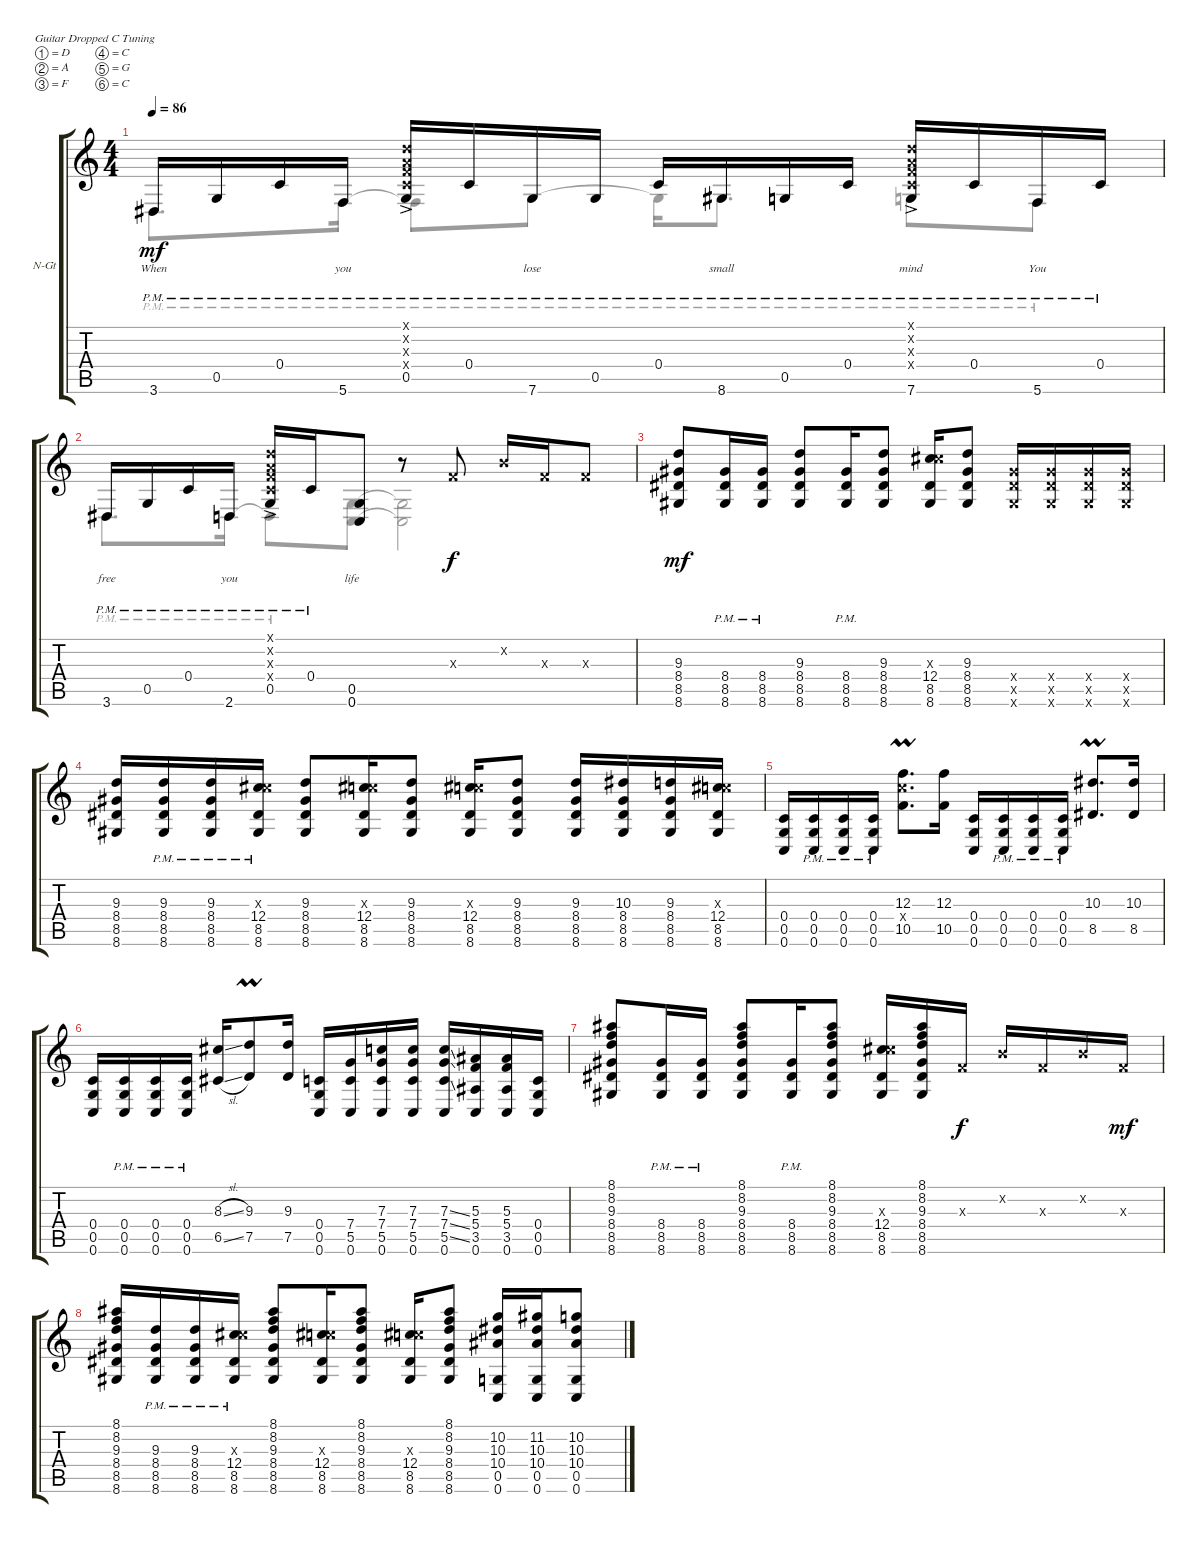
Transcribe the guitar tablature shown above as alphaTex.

\defaultSystemsLayout 4
\bracketExtendMode groupsimilarinstruments
\firstSystemTrackNameOrientation horizontal
\otherSystemsTrackNameOrientation horizontal
\track ("Nylon Guitar" "N-Gt") {instrument acousticguitarnylon}
\staff {score tabs}
\tuning (D4 A3 F3 C3 G2 C2)
\voice
\ts (4 4)
\tempo 86
\clef g2
\scale
0.478525
\ks c
3.6{pm}.16{lyrics (0 "When") lyrics (1 "") lyrics (2 "") lyrics (3 "") lyrics (4 "") dy mf} 0.5{pm}.16{lyrics (0 "") lyrics (1 "") lyrics (2 "") lyrics (3 "") lyrics (4 "")} 0.4{pm}.16{lyrics (0 "") lyrics (1 "") lyrics (2 "") lyrics (3 "") lyrics (4 "")} 5.6{pm}.16{lyrics (0 "you") lyrics (1 "") lyrics (2 "") lyrics (3 "") lyrics (4 "")} (0.5{pm} 0.4{ac x} 0.3{x} 0.2{x} 0.1{x}).16{lyrics (0 "") lyrics (1 "") lyrics (2 "") lyrics (3 "") lyrics (4 "")} 0.4{pm}.16{lyrics (0 "") lyrics (1 "") lyrics (2 "") lyrics (3 "") lyrics (4 "")} 7.6{pm}.16{lyrics (0 "lose") lyrics (1 "") lyrics (2 "") lyrics (3 "") lyrics (4 "")} 0.5{pm}.16{lyrics (0 "") lyrics (1 "") lyrics (2 "") lyrics (3 "") lyrics (4 "")} 0.4{pm}.16{lyrics (0 "") lyrics (1 "") lyrics (2 "") lyrics (3 "") lyrics (4 "")} 8.6{pm}.16{lyrics (0 "small") lyrics (1 "") lyrics (2 "") lyrics (3 "") lyrics (4 "")} 0.5{pm}.16{lyrics (0 "") lyrics (1 "") lyrics (2 "") lyrics (3 "") lyrics (4 "")} 0.4{pm}.16{lyrics (0 "") lyrics (1 "") lyrics (2 "") lyrics (3 "") lyrics (4 "")} (7.6{pm} 0.1{x} 0.2{x} 0.3{x} 0.4{ac x}).16{lyrics (0 "mind") lyrics (1 "") lyrics (2 "") lyrics (3 "") lyrics (4 "")} 0.4{pm}.16{lyrics (0 "") lyrics (1 "") lyrics (2 "") lyrics (3 "") lyrics (4 "")} 5.6{pm}.16{lyrics (0 "You") lyrics (1 "") lyrics (2 "") lyrics (3 "") lyrics (4 "")} 0.4{pm}.16{lyrics (0 "") lyrics (1 "") lyrics (2 "") lyrics (3 "") lyrics (4 "")} |
\scale
0.439972 3.6{pm}.16{lyrics (0 "free") lyrics (1 "") lyrics (2 "") lyrics (3 "") lyrics (4 "")} 0.5{pm}.16{lyrics (0 "") lyrics (1 "") lyrics (2 "") lyrics (3 "") lyrics (4 "")} 0.4{pm}.16{lyrics (0 "") lyrics (1 "") lyrics (2 "") lyrics (3 "") lyrics (4 "")} 2.6{pm}.16{lyrics (0 "you") lyrics (1 "") lyrics (2 "") lyrics (3 "") lyrics (4 "")} (0.5{pm} 0.4{ac x} 0.3{x} 0.2{x} 0.1{x}).16{lyrics (0 "") lyrics (1 "") lyrics (2 "") lyrics (3 "") lyrics (4 "")} 0.4{pm}.16{lyrics (0 "") lyrics (1 "") lyrics (2 "") lyrics (3 "") lyrics (4 "")} (0.6 0.5).8{lyrics (0 "life") lyrics (1 "") lyrics (2 "") lyrics (3 "") lyrics (4 "")} r.8 0.3{x}.8{dy f} 2.2{x}.16 0.3{x}.16 0.3{x}.8 |
\scale
0.519872 (8.6 8.5 8.4 9.3).8{dy mf} (8.5{pm} 8.6{pm} 8.4{pm}).16 (8.5{pm} 8.6{pm} 8.4{pm}).16 (8.4 8.5 8.6 9.3).8 (8.6{pm} 8.5{pm} 8.4{pm}).16 (9.3 8.4 8.5 8.6).8 (12.4 8.6 8.5 8.3{x}).16 (9.3 8.5 8.4 8.6).8 (8.6{x} 8.5{x} 8.4{x}).16 (8.6{x} 8.5{x} 8.4{x}).16 (8.6{x} 8.5{x} 8.4{x}).16 (8.6{x} 8.5{x} 8.4{x}).16 |
\scale
0.480162 (9.3 8.4 8.5 8.6).16 (9.3{pm} 8.4{pm} 8.5{pm} 8.6{pm}).16 (9.3{pm} 8.4{pm} 8.5{pm} 8.6{pm}).16 (12.4{pm} 8.6{pm} 8.5{pm} 8.3{pm x}).16 (9.3 8.4 8.5 8.6).8 (12.4 8.6 8.5 8.3{x}).16 (9.3 8.4 8.5 8.6).8 (12.4 8.6 8.5 8.3{x}).16 (9.3 8.5 8.6 8.4).8 (9.3 8.5 8.6 8.4).16 (10.3 8.5 8.6 8.4).16 (9.3 8.5 8.6 8.4).16 (12.4 8.5 8.6 8.3{x}).16 |
\scale
0.513554 (0.6 0.5 0.4).16 (0.6{pm} 0.5{pm} 0.4{pm}).16 (0.6{pm} 0.5{pm} 0.4{pm}).16 (0.6{pm} 0.5{pm} 0.4{pm}).16 (12.3 10.5{umordent} 12.4{x}).8{d} (10.5 12.3).16 (0.6 0.5 0.4).16 (0.6{pm} 0.5{pm} 0.4{pm}).16 (0.6{pm} 0.5{pm} 0.4{pm}).16 (0.6{pm} 0.5{pm} 0.4{pm}).16 (10.3 8.5{umordent}).8{d} (8.5 10.3).16 |
\scale
0.486624 (0.6 0.5 0.4).16{lyrics (0 "") lyrics (1 "") lyrics (2 "") lyrics (3 "") lyrics (4 "")} (0.6{pm} 0.5{pm} 0.4{pm}).16 (0.6{pm} 0.5{pm} 0.4{pm}).16 (0.6{pm} 0.5{pm} 0.4{pm}).16 (8.3{sl} 6.5{sl}).16 (9.3{umordent} 7.5).8 (7.5 9.3).16 (0.6 0.5 0.4).16 (0.6 5.5 7.4).16 (0.6 5.5 7.4 7.3).16 (0.6 5.5 7.4 7.3).16 (7.3{ss} 7.4{ss} 5.5{ss} 0.6).16 (5.3 5.4 3.5 0.6).16 (5.3 5.4 3.5 0.6).16 (0.4 0.5 0.6).16 |
\scale
0.516344 (8.6 8.5 8.4 9.3 8.2 8.1).8 (8.5{pm} 8.6{pm} 8.4{pm}).16 (8.5{pm} 8.6{pm} 8.4{pm}).16 (8.4 8.5 8.6 9.3 8.1 8.2).8 (8.6{pm} 8.5{pm} 8.4{pm}).16 (9.3 8.4 8.5 8.6 8.2 8.1).8 (12.4 8.6 8.5 8.3{x}).16 (9.3 8.5 8.4 8.6 8.1 8.2).16 0.3{x}.16{dy f} 2.2{x}.16 0.3{x}.16 2.2{x}.16 0.3{x}.16{dy mf} |
\scale
0.483797 (9.3 8.4 8.5 8.6 8.2 8.1).16 (9.3{pm} 8.4{pm} 8.5{pm} 8.6{pm}).16 (9.3{pm} 8.4{pm} 8.5{pm} 8.6{pm}).16 (12.4{pm} 8.6{pm} 8.5{pm} 8.3{pm x}).16 (9.3 8.4 8.5 8.6 8.2 8.1).8 (12.4 8.6 8.5 8.3{x}).16 (9.3 8.4 8.5 8.6 8.1 8.2).8 (12.4 8.6 8.5 8.3{x}).16 (8.5 8.6 8.4 9.3 8.2 8.1).8 (10.2 10.3 10.4 0.5 0.6).16 (11.2 10.3 10.4 0.5 0.6).16 (10.4 10.3 10.2 0.5 0.6).8
\voice
\clef g2
\ottava regular
\simile none
\scale
0.478525
\ks c
3.6{pm}.8{d dy mf} 5.6{pm}.16 5.6{pm t}.8 7.6{pm}.8 7.6{pm t}.16 8.6{pm}.8{d} 7.6{pm}.8 5.6{pm}.8 |
\scale
0.439972 3.6{pm}.8{d} 2.6{pm}.16 2.6{pm t}.8 (0.6 0.5).8 (0.6{t} 0.5{t}).2 |
\scale
0.519872 |
\scale
0.480162 |
\scale
0.513554 |
\scale
0.486624 |
\scale
0.516344 |
\scale
0.483797
